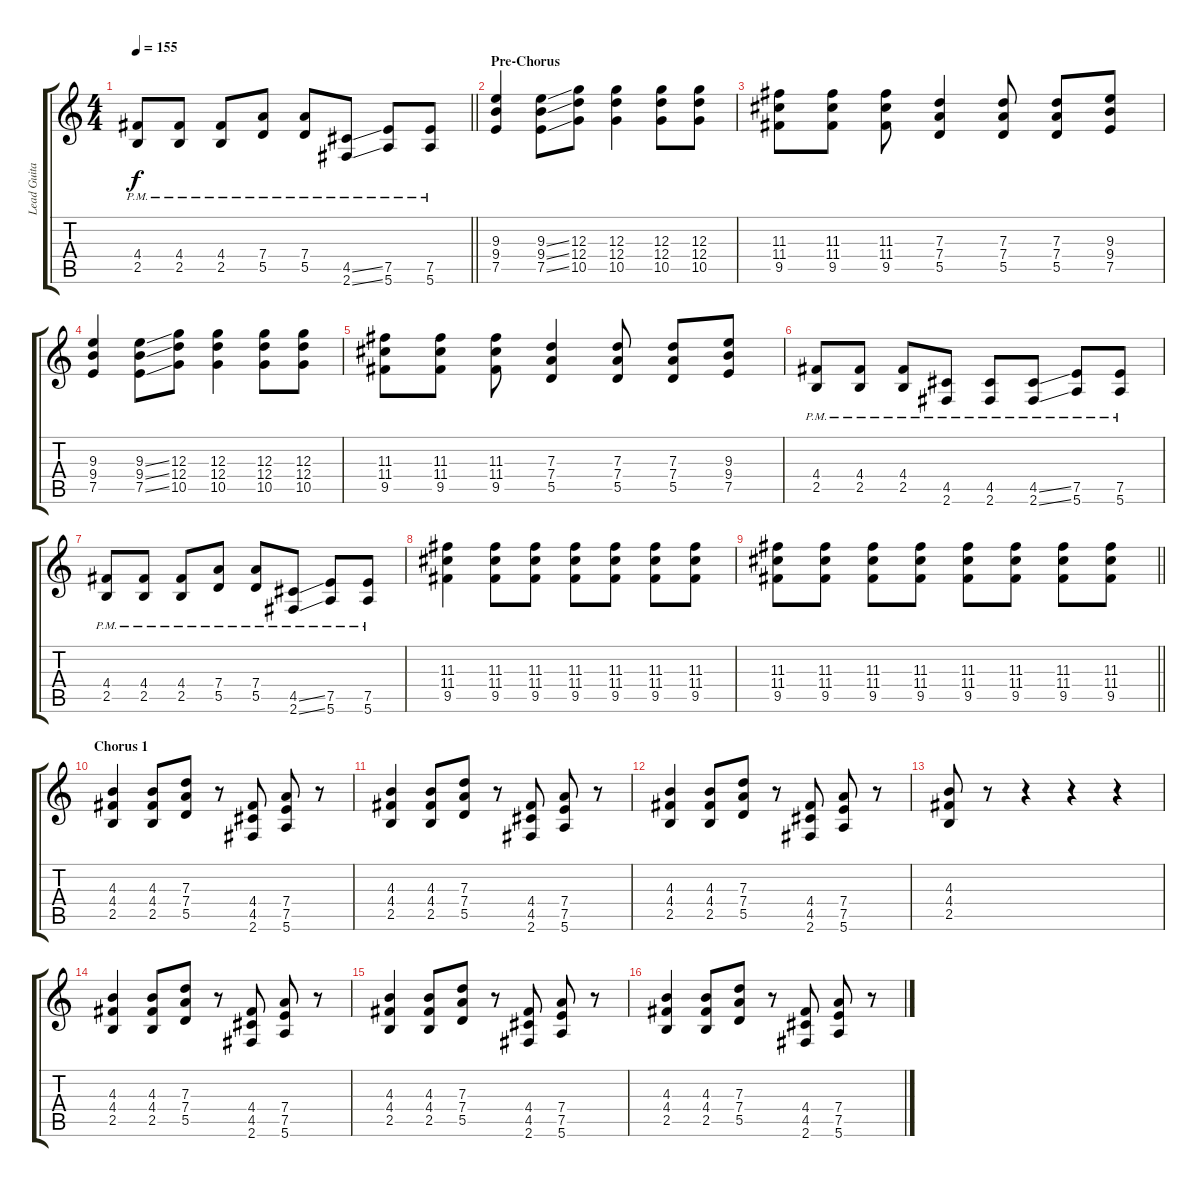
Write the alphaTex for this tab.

\track ("Lead Guitar" "Lead Guita") {instrument distortionguitar}
\staff {score tabs}
\tuning (E4 B3 G3 D3 A2 E2) {hide}
\ts (4 4)
\tempo 155
\clef g2
\barLineRight lightlight
\ks c
(4.4{pm} 2.5{pm}).8{dy f} (4.4{pm} 2.5{pm}).8 (4.4{pm} 2.5{pm}).8 (7.4{pm} 5.5{pm}).8 (7.4{pm} 5.5{pm}).8 (4.5{ss pm} 2.6{ss pm}).8 (7.5{pm} 5.6{pm}).8 (7.5{pm} 5.6{pm}).8 |
\section ("" "Pre-Chorus")
(9.3 9.4 7.5).4 (9.3{ss} 9.4{ss} 7.5{ss}).8 (12.3 12.4 10.5).8 (12.3 12.4 10.5).4 (12.3 12.4 10.5).8 (12.3 12.4 10.5).8 |
(11.3 11.4 9.5).8 (11.3 11.4 9.5).8 (11.3 11.4 9.5).8 (7.3 7.4 5.5).4 (7.3 7.4 5.5).8 (7.3 7.4 5.5).8 (9.3 9.4 7.5).8 |
(9.3 9.4 7.5).4 (9.3{ss} 9.4{ss} 7.5{ss}).8 (12.3 12.4 10.5).8 (12.3 12.4 10.5).4 (12.3 12.4 10.5).8 (12.3 12.4 10.5).8 |
(11.3 11.4 9.5).8 (11.3 11.4 9.5).8 (11.3 11.4 9.5).8 (7.3 7.4 5.5).4 (7.3 7.4 5.5).8 (7.3 7.4 5.5).8 (9.3 9.4 7.5).8 |
(4.4{pm} 2.5{pm}).8 (4.4{pm} 2.5{pm}).8 (4.4{pm} 2.5{pm}).8 (4.5{pm} 2.6{pm}).8 (4.5{pm} 2.6{pm}).8 (4.5{ss pm} 2.6{ss pm}).8 (7.5{pm} 5.6{pm}).8 (7.5{pm} 5.6{pm}).8 |
(4.4{pm} 2.5{pm}).8 (4.4{pm} 2.5{pm}).8 (4.4{pm} 2.5{pm}).8 (7.4{pm} 5.5{pm}).8 (7.4{pm} 5.5{pm}).8 (4.5{ss pm} 2.6{ss pm}).8 (7.5{pm} 5.6{pm}).8 (7.5{pm} 5.6{pm}).8 |
(11.3 11.4 9.5).4 (11.3 11.4 9.5).8 (11.3 11.4 9.5).8 (11.3 11.4 9.5).8 (11.3 11.4 9.5).8 (11.3 11.4 9.5).8 (11.3 11.4 9.5).8 |
\barLineRight lightlight
(11.3 11.4 9.5).8 (11.3 11.4 9.5).8 (11.3 11.4 9.5).8 (11.3 11.4 9.5).8 (11.3 11.4 9.5).8 (11.3 11.4 9.5).8 (11.3 11.4 9.5).8 (11.3 11.4 9.5).8 |
\section ("" "Chorus 1")
(4.3 4.4 2.5).4 (4.3 4.4 2.5).8 (7.3 7.4 5.5).8 r.8 (4.4 4.5 2.6).8 (7.4 7.5 5.6).8 r.8 |
(4.3 4.4 2.5).4 (4.3 4.4 2.5).8 (7.3 7.4 5.5).8 r.8 (4.4 4.5 2.6).8 (7.4 7.5 5.6).8 r.8 |
(4.3 4.4 2.5).4 (4.3 4.4 2.5).8 (7.3 7.4 5.5).8 r.8 (4.4 4.5 2.6).8 (7.4 7.5 5.6).8 r.8 |
(4.3 4.4 2.5).8 r.8 r.4 r.4 r.4 |
(4.3 4.4 2.5).4 (4.3 4.4 2.5).8 (7.3 7.4 5.5).8 r.8 (4.4 4.5 2.6).8 (7.4 7.5 5.6).8 r.8 |
(4.3 4.4 2.5).4 (4.3 4.4 2.5).8 (7.3 7.4 5.5).8 r.8 (4.4 4.5 2.6).8 (7.4 7.5 5.6).8 r.8 |
(4.3 4.4 2.5).4 (4.3 4.4 2.5).8 (7.3 7.4 5.5).8 r.8 (4.4 4.5 2.6).8 (7.4 7.5 5.6).8 r.8
